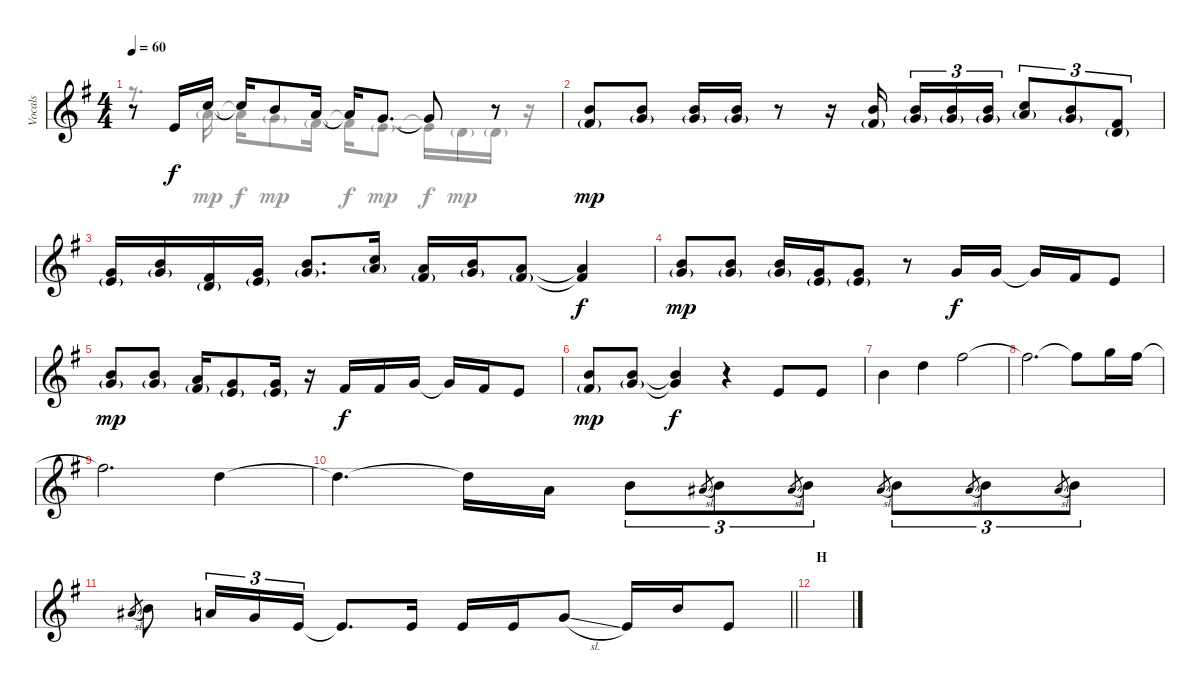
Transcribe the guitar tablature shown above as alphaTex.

\track ("Vocals" "Vocals") {instrument lead6voice}
\staff {score}
\tuning (E4 B3 G3 D3 A2 E2) {hide}
\voice
\ts (4 4)
\tempo 60
\clef g2
\ks g
r.8{dy f} 0.1.16 8.1.16 8.1{t}.16 7.1.8 5.1.16 5.1{t}.16 3.1.8{d} 3.1{t}.8 r.8 |
(7.1 7.2{g}).8{dy mp} (7.1 8.2{g}).8 (7.1 8.2{g}).16 (7.1 8.2{g}).16 r.8 r.16 (7.1 7.2{g}).16{beam splitsecondary} (7.1 8.2{g}).16{tu (3 2)} (7.1 8.2{g}).16{tu (3 2)} (7.1 8.2{g}).16{tu (3 2)} (8.1 10.2{g}).8{tu (3 2)} (7.1 8.2{g}).8{tu (3 2)} (2.1 3.2{g}).8{tu (3 2)} |
(3.1 5.2{g}).16 (7.1 8.2{g}).16 (2.1 3.2{g}).16 (3.1 5.2{g}).16 (7.1 8.2{g}).8{d} (8.1 10.2{g}).16 (5.1 7.2{g}).16 (7.1 8.2{g}).16 (5.1 7.2{g}).8 (5.1{t} 7.2{t}).4{dy f} |
(7.1 8.2{g}).8{dy mp} (7.1 8.2{g}).8 (7.1 8.2{g}).16 (3.1 5.2{g}).16 (3.1 5.2{g}).8 r.8 3.1.16{dy f} 3.1.16 3.1{t}.16 2.1.16 0.1.8 |
(7.1 8.2{g}).8{dy mp} (7.1 8.2{g}).8 (5.1 7.2{g}).16 (3.1 5.2{g}).8 (3.1 5.2{g}).16 r.16 2.1.16{dy f} 2.1.16 3.1.16 3.1{t}.16 2.1.16 0.1.8 |
(7.1 7.2{g}).8{dy mp} (7.1 8.2{g}).8 (7.1{t} 8.2{t}).4{dy f} r.4 0.1.8 0.1.8 |
7.1.4 10.1.4 14.1.2 |
14.1{t}.2{d} 14.1{t}.8 15.1.16 14.1.16 |
14.1{t}.2{d} 10.1.4 |
10.1{t}.4{d} 10.1{t}.16 5.1.16 7.1.8{tu (3 2)} 6.1{sl}.8{gr} 7.1.8{tu (3 2)} 6.1{sl}.8{gr} 7.1.8{tu (3 2)} 6.1{sl}.8{gr} 7.1.8{tu (3 2)} 6.1{sl}.8{gr} 7.1.8{tu (3 2)} 6.1{sl}.8{gr} 7.1.8{tu (3 2)} |
\barLineRight lightlight
6.1{sl}.8{gr} 7.1.8 5.1.16{tu (3 2)} 3.1.16{tu (3 2)} 0.1.16{tu (3 2)} 0.1{t}.8{d} 0.1.16 0.1.16 0.1.16 3.1{sl}.8 0.1.16 7.1.16 0.1.8 |
\section ("" "H")
|
|
|
|
\voice
\clef g2
\ottava regular
\simile none
\ks g
r.8{d dy mp} 10.2{g}.16 10.2{t}.16{dy f} 8.2{g}.8{dy mp} 7.2{g}.16 7.2{t}.16{dy f} 5.2{g}.8{d dy mp} 5.2{t}.16{dy f} 3.2{g}.16{dy mp} 3.2{g}.16 r.16 |
|
|
|
|
|
|
|
|
|
\barLineRight lightlight
|
|
|
|
|
